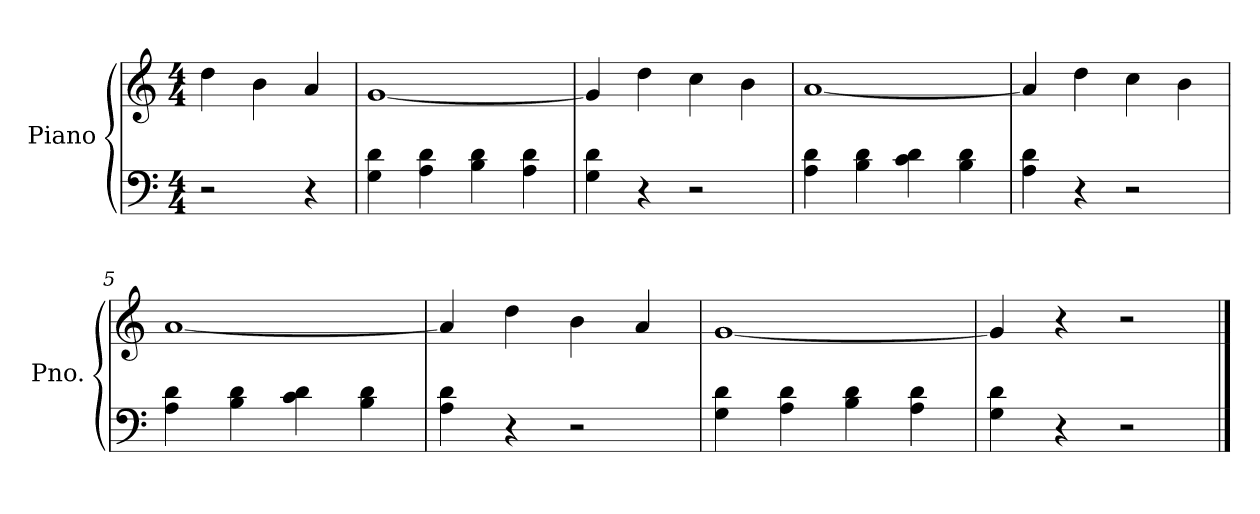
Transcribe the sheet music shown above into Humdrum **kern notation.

**kern	**kern
*part1	*part1
*staff2	*staff1
*I"Piano	*
*I'Pno.	*
*clefF4	*clefG2
*k[]	*k[]
*C:	*C:
*M4/4	*M4/4
=	=
2r	4dd\
.	4b\
4r	4a/
=1	=1
4G\ 4d\	[1g
4A\ 4d\	.
4B\ 4d\	.
4A\ 4d\	.
=2	=2
4G\ 4d\	4g/]
4r	4dd\
2r	4cc\
.	4b\
=3	=3
4A\ 4d\	[1a
4B\ 4d\	.
4c\ 4d\	.
4B\ 4d\	.
=4	=4
4A\ 4d\	4a/]
4r	4dd\
2r	4cc\
.	4b\
=5	=5
4A\ 4d\	[1a
4B\ 4d\	.
4c\ 4d\	.
4B\ 4d\	.
=6	=6
4A\ 4d\	4a/]
4r	4dd\
2r	4b\
.	4a/
=7	=7
4G\ 4d\	[1g
4A\ 4d\	.
4B\ 4d\	.
4A\ 4d\	.
=8	=8
4G\ 4d\	4g/]
4r	4r
2r	2r
==	==
*-	*-
